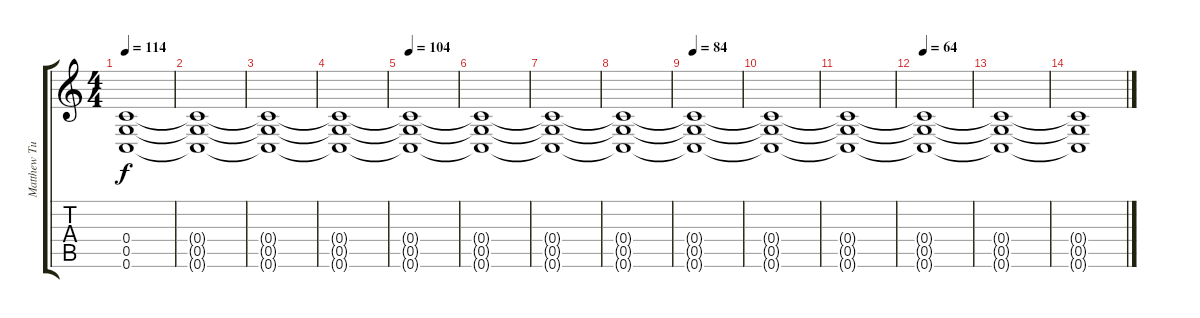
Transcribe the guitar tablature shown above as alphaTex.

\track ("Matthew Tuck - Rhythm" "Matthew Tu") {instrument distortionguitar}
\staff {score tabs}
\tuning (D4 A3 F3 C3 G2 C2) {hide}
\ts (4 4)
\tempo 114
\clef g2
\ks c
(0.4{t} 0.5{t} 0.6{t}).1{dy f} |
(0.4{t} 0.5{t} 0.6{t}).1 |
(0.4{t} 0.5{t} 0.6{t}).1 |
(0.4{t} 0.5{t} 0.6{t}).1 |
\tempo 104
(0.4{t} 0.5{t} 0.6{t}).1 |
(0.4{t} 0.5{t} 0.6{t}).1 |
(0.4{t} 0.5{t} 0.6{t}).1 |
(0.4{t} 0.5{t} 0.6{t}).1 |
\tempo 84
(0.4{t} 0.5{t} 0.6{t}).1 |
(0.4{t} 0.5{t} 0.6{t}).1 |
(0.4{t} 0.5{t} 0.6{t}).1 |
\tempo 64
(0.4{t} 0.5{t} 0.6{t}).1 |
(0.4{t} 0.5{t} 0.6{t}).1 |
(0.4{t} 0.5{t} 0.6{t}).1
